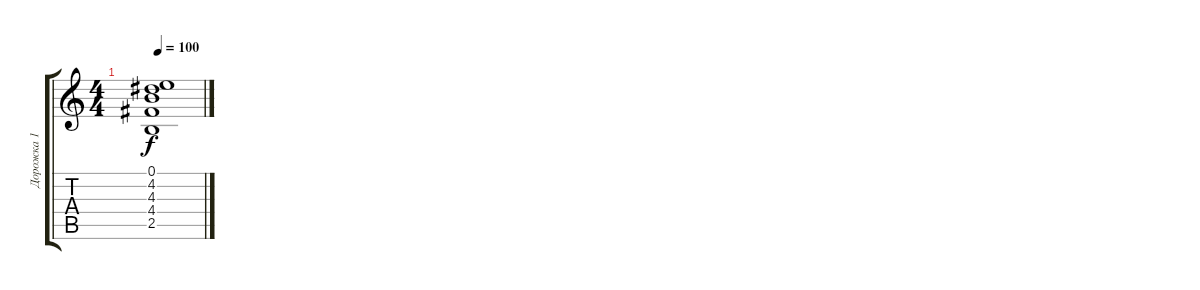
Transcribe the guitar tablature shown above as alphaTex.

\track ("Дорожка 1" "Дорожка 1") {instrument acousticguitarsteel}
\staff {score tabs}
\tuning (E4 B3 G3 D3 A2 E2) {hide}
\ts (4 4)
\tempo 100
\clef g2
\ks c
(0.1{t} 4.2{t} 4.3{t} 4.4{t} 2.5{t}).1{dy f}
